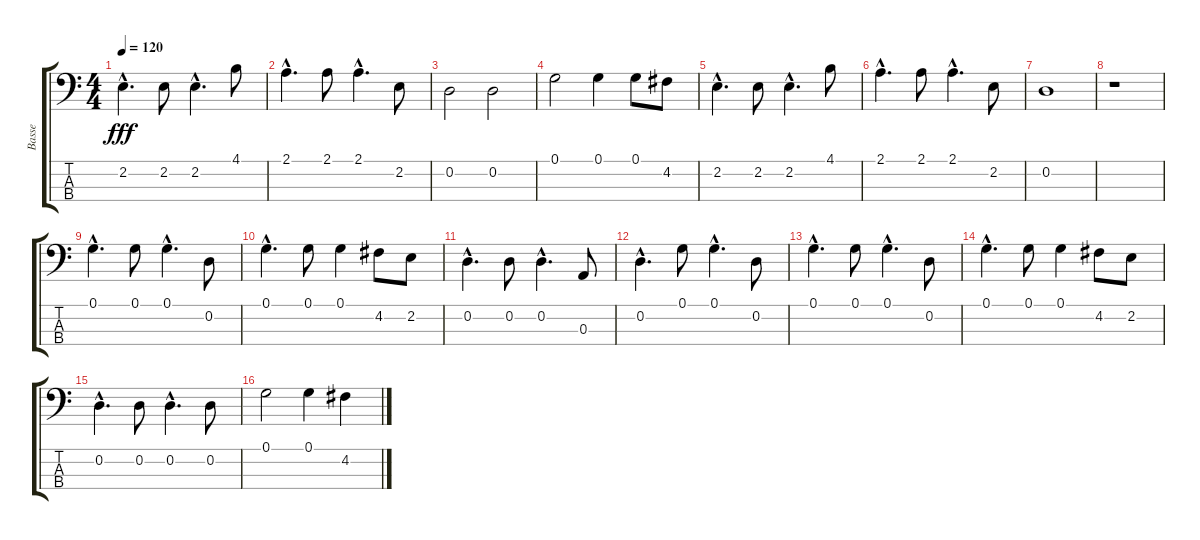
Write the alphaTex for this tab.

\track ("Basse" "Basse") {instrument fretlessbass}
\staff {score tabs}
\tuning (G2 D2 A1 E1) {hide}
\ts (4 4)
\tempo 120
\clef f4
\ks c
2.2{hac}.4{d dy fff} 2.2.8 2.2{hac}.4{d} 4.1.8 |
2.1{hac}.4{d} 2.1.8 2.1{hac}.4{d} 2.2.8 |
0.2.2 0.2.2 |
0.1.2 0.1.4 0.1.8 4.2.8 |
2.2{hac}.4{d} 2.2.8 2.2{hac}.4{d} 4.1.8 |
2.1{hac}.4{d} 2.1.8 2.1{hac}.4{d} 2.2.8 |
0.2.1 |
r.1 |
0.1{hac}.4{d} 0.1.8 0.1{hac}.4{d} 0.2.8 |
0.1{hac}.4{d} 0.1.8 0.1.4 4.2.8 2.2.8 |
0.2{hac}.4{d} 0.2.8 0.2{hac}.4{d} 0.3.8 |
0.2{hac}.4{d} 0.1.8 0.1{hac}.4{d} 0.2.8 |
0.1{hac}.4{d} 0.1.8 0.1{hac}.4{d} 0.2.8 |
0.1{hac}.4{d} 0.1.8 0.1.4 4.2.8 2.2.8 |
0.2{hac}.4{d} 0.2.8 0.2{hac}.4{d} 0.2.8 |
0.1.2 0.1.4 4.2.4
